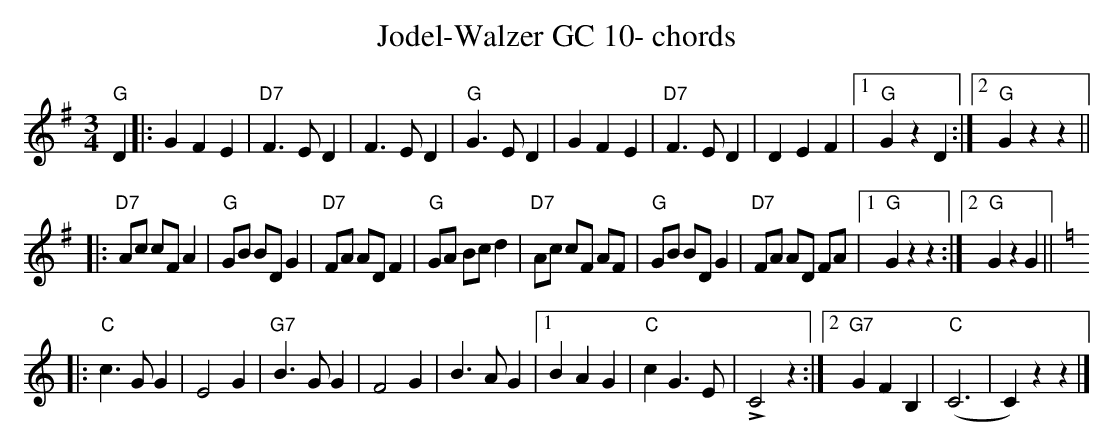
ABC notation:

X:1
T:Jodel-Walzer GC 10- chords
M:3/4
L:1/4
K:G %%MIDI gchordon
"G"D |: GFE | "D7"F>ED | F>ED | "G"G>ED | GFE | "D7"F>ED | DEF |1 "G"GzD :|2 "G"Gzz ||
|: [L:1/8] "D7"Ac cFA2 | "G"GB BD G2 | "D7"FA ADF2 | "G"GA Bcd2 | "D7"Ac cF AF | "G"GB BDG2 | "D7"FA AD FA |1 "G"G2z2z2 :|2 "G"G2z2 G2 || [K:C]
|: [L:1/4] "C"c>GG | E2G | "G7"B>GG | F2G | B>AG |1 BAG | "C"cG>E | !>!C2z :|2 "G7"GFB, | "C"(C3 | C)zz |]
